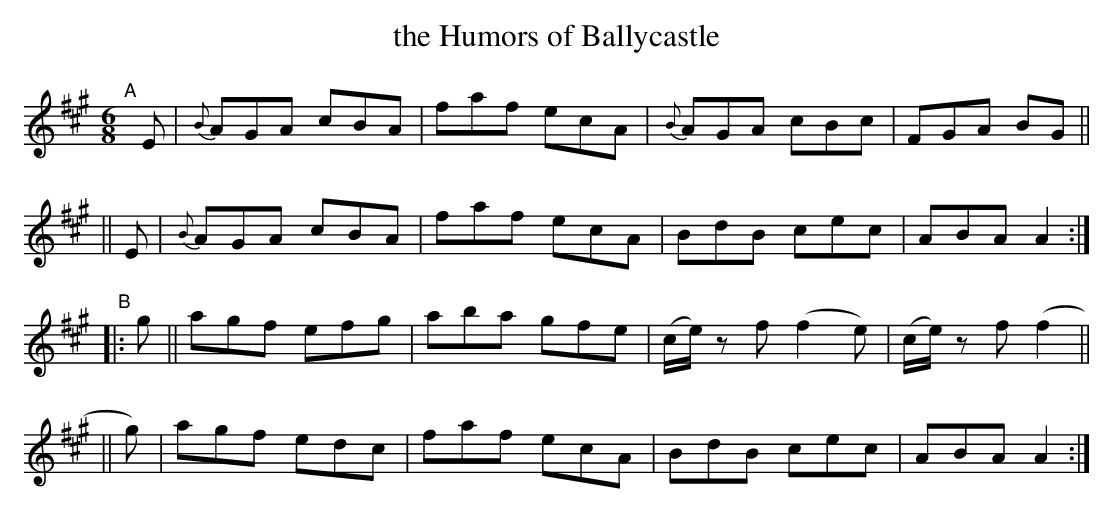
X:1
T: the Humors of Ballycastle
M: 6/8
L: 1/8
K: A
"^A"\
[|]E | {B}AGA cBA | faf ecA | {B}AGA cBc | FGA BG ||
|| E | {B}AGA cBA | faf ecA | BdB cec | ABA A2 :|
"^B"\
|: g || agf efg | aba gfe | (c/e/)z f (f2e) | (c/e/)z f (f2 ||
|| g) | agf edc | faf ecA | BdB cec | ABA A2 :|
